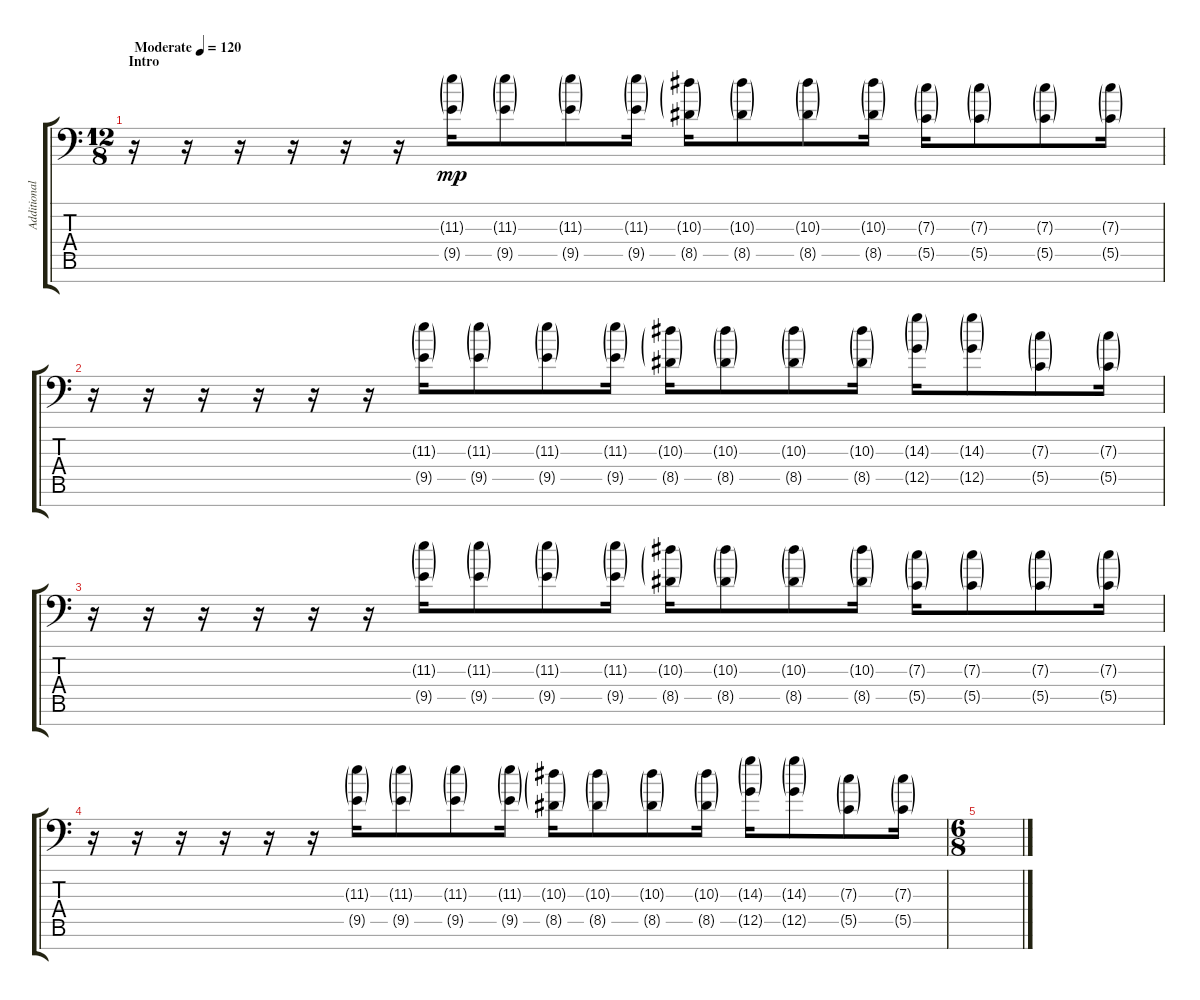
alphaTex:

\track ("Additional" "Additional") {instrument distortionguitar}
\staff {score tabs}
\tuning (D4 A3 F3 C3 G2 D2 A1) {hide}
\ts (12 8)
\section ("" "Intro")
\tempo (120 "Moderate")
\clef f4
\ks c
r.16{dy mp instrument distortionguitar} r.16 r.16 r.16 r.16 r.16 (11.3{g} 9.5{g}).16 (11.3{g} 9.5{g}).8 (11.3{g} 9.5{g}).8 (11.3{g} 9.5{g}).16 (10.3{g} 8.5{g}).16 (10.3{g} 8.5{g}).8 (10.3{g} 8.5{g}).8 (10.3{g} 8.5{g}).16 (7.3{g} 5.5{g}).16 (7.3{g} 5.5{g}).8 (7.3{g} 5.5{g}).8 (7.3{g} 5.5{g}).16 |
r.16 r.16 r.16 r.16 r.16 r.16 (11.3{g} 9.5{g}).16 (11.3{g} 9.5{g}).8 (11.3{g} 9.5{g}).8 (11.3{g} 9.5{g}).16 (10.3{g} 8.5{g}).16 (10.3{g} 8.5{g}).8 (10.3{g} 8.5{g}).8 (10.3{g} 8.5{g}).16 (14.3{g} 12.5{g}).16 (14.3{g} 12.5{g}).8 (7.3{g} 5.5{g}).8 (7.3{g} 5.5{g}).16 |
r.16 r.16 r.16 r.16 r.16 r.16 (11.3{g} 9.5{g}).16 (11.3{g} 9.5{g}).8 (11.3{g} 9.5{g}).8 (11.3{g} 9.5{g}).16 (10.3{g} 8.5{g}).16 (10.3{g} 8.5{g}).8 (10.3{g} 8.5{g}).8 (10.3{g} 8.5{g}).16 (7.3{g} 5.5{g}).16 (7.3{g} 5.5{g}).8 (7.3{g} 5.5{g}).8 (7.3{g} 5.5{g}).16 |
r.16 r.16 r.16 r.16 r.16 r.16 (11.3{g} 9.5{g}).16 (11.3{g} 9.5{g}).8 (11.3{g} 9.5{g}).8 (11.3{g} 9.5{g}).16 (10.3{g} 8.5{g}).16 (10.3{g} 8.5{g}).8 (10.3{g} 8.5{g}).8 (10.3{g} 8.5{g}).16 (14.3{g} 12.5{g}).16 (14.3{g} 12.5{g}).8 (7.3{g} 5.5{g}).8 (7.3{g} 5.5{g}).16 |
\ts (6 8)
